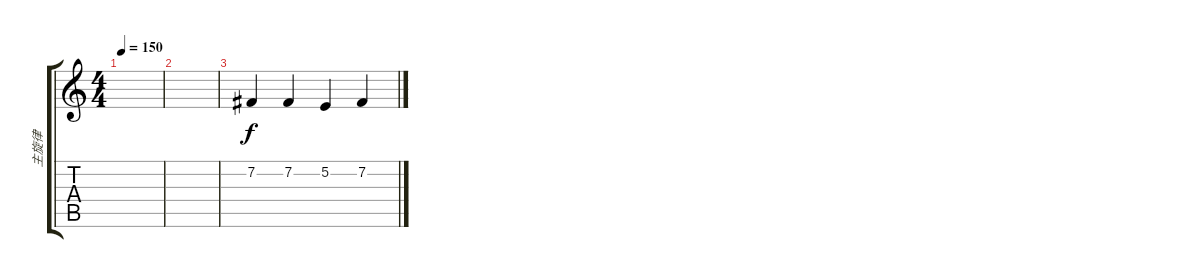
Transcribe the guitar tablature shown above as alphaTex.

\track ("主旋律" "主旋律") {instrument churchorgan}
\staff {score tabs}
\tuning (E4 B3 G3 D3 A2 E2) {hide}
\ts (4 4)
\tempo 150
\clef g2
\ks c
|
|
7.2.4 7.2.4 5.2.4 7.2.4
